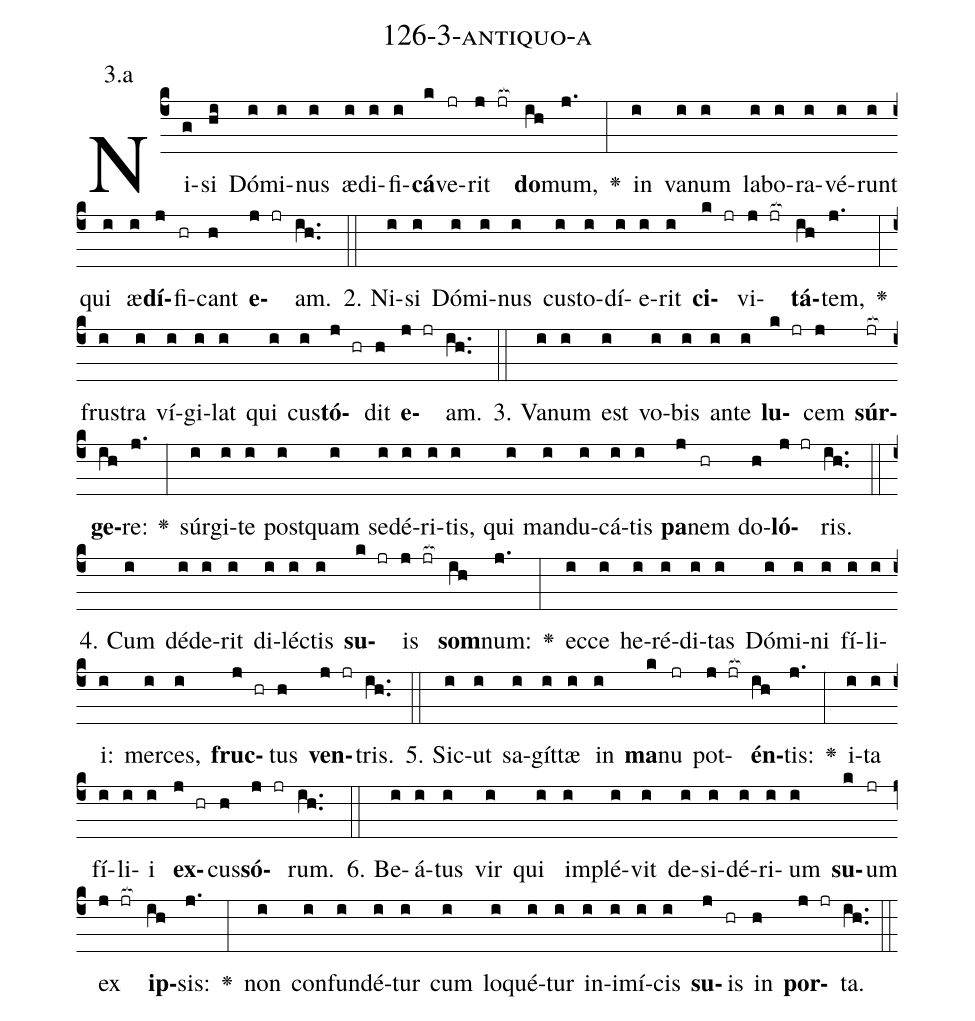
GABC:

name: 126-3-antiquo-a;
annotation: 3.a;
%%
(c4)Ni(g)si(hi) Dó(i)mi(i)nus(i) æ(i)di(i)fi(i)<b>cá</b>(k)ve(jr)rit(j jr[ocb:1{]) <b>do</b>(ih[ocb:0}])mum,(j.) <v>\greheightstar</v>(:) in(i) va(i)num(i) la(i)bo(i)ra(i)vé(i)runt(i) qui(i) æ(i)<b>dí</b>(j)fi(hr)cant(h) <b>e</b>(j jr)am.(ih..) (::)
2. Ni(i)si(i) Dó(i)mi(i)nus(i) cus(i)to(i)dí(i)e(i)rit(i) <b>ci</b>(k jr)vi(j jr[ocb:1{])<b>tá</b>(ih[ocb:0}])tem,(j.) <v>\greheightstar</v>(:) frus(i)tra(i) ví(i)gi(i)lat(i) qui(i) cus(i)<b>tó</b>(j hr)dit(h) <b>e</b>(j jr)am.(ih..) (::)
3. Va(i)num(i) est(i) vo(i)bis(i) an(i)te(i) <b>lu</b>(k jr)cem(j) <b>súr</b>(jr[ocb:1{])<b>ge</b>(ih[ocb:0}])re:(j.) <v>\greheightstar</v>(:) súr(i)gi(i)te(i) post(i)quam(i) se(i)dé(i)ri(i)tis,(i) qui(i) man(i)du(i)cá(i)tis(i) <b>pa</b>(j)nem(hr) do(h)<b>ló</b>(j jr)ris.(ih..) (::)
4. Cum(i) dé(i)de(i)rit(i) di(i)léc(i)tis(i) <b>su</b>(k jr)is(j jr[ocb:1{]) <b>som</b>(ih[ocb:0}])num:(j.) <v>\greheightstar</v>(:) ec(i)ce(i) he(i)ré(i)di(i)tas(i) Dó(i)mi(i)ni(i) fí(i)li(i)i:(i) mer(i)ces,(i) <b>fruc</b>(j hr)tus(h) <b>ven</b>(j jr)tris.(ih..) (::)
5. Sic(i)ut(i) sa(i)gít(i)tæ(i) in(i) <b>ma</b>(k)nu(jr) pot(j jr[ocb:1{])<b>én</b>(ih[ocb:0}])tis:(j.) <v>\greheightstar</v>(:) i(i)ta(i) fí(i)li(i)i(i) <b>ex</b>(j hr)cus(h)<b>só</b>(j jr)rum.(ih..) (::)
6. Be(i)á(i)tus(i) vir(i) qui(i) im(i)plé(i)vit(i) de(i)si(i)dé(i)ri(i)um(i) <b>su</b>(k)um(jr) ex(j jr[ocb:1{]) <b>ip</b>(ih[ocb:0}])sis:(j.) <v>\greheightstar</v>(:) non(i) con(i)fun(i)dé(i)tur(i) cum(i) lo(i)qué(i)tur(i) in(i)i(i)mí(i)cis(i) <b>su</b>(j)is(hr) in(h) <b>por</b>(j jr)ta.(ih..) (::)
